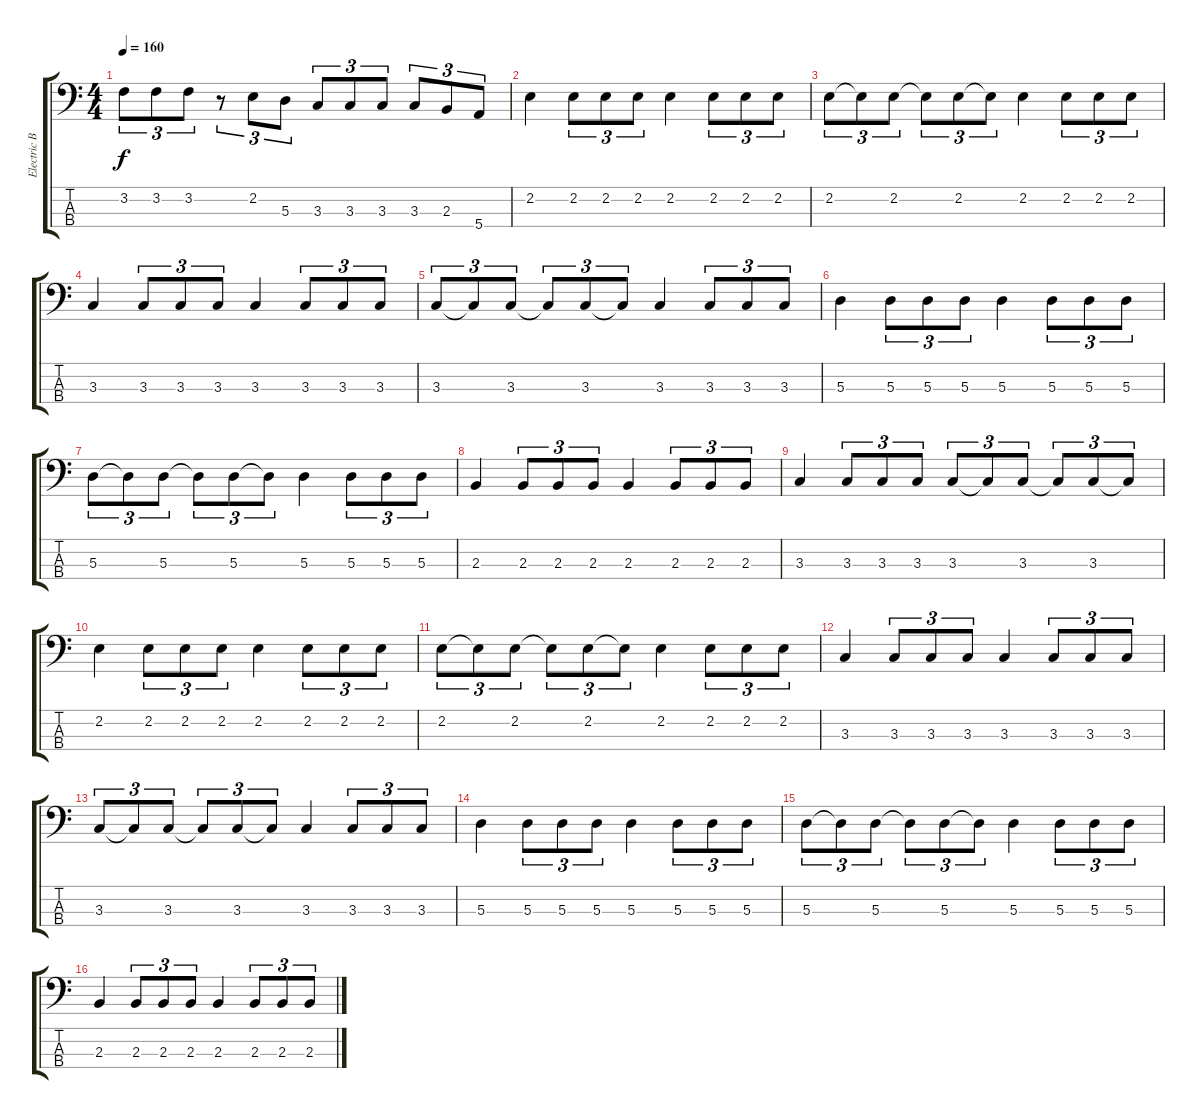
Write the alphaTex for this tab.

\track ("Electric Bass (Harris)" "Electric B") {instrument electricbassfinger}
\staff {score tabs}
\tuning (G2 D2 A1 E1) {hide}
\ts (4 4)
\tempo 160
\clef f4
\ks c
3.2.8{tu (3 2) dy f} 3.2.8{tu (3 2)} 3.2.8{tu (3 2)} r.8{tu (3 2)} 2.2.8{tu (3 2)} 5.3.8{tu (3 2)} 3.3.8{tu (3 2)} 3.3.8{tu (3 2)} 3.3.8{tu (3 2)} 3.3.8{tu (3 2)} 2.3.8{tu (3 2)} 5.4.8{tu (3 2)} |
2.2.4 2.2.8{tu (3 2)} 2.2.8{tu (3 2)} 2.2.8{tu (3 2)} 2.2.4 2.2.8{tu (3 2)} 2.2.8{tu (3 2)} 2.2.8{tu (3 2)} |
2.2.8{tu (3 2)} 2.2{t}.8{tu (3 2)} 2.2.8{tu (3 2)} 2.2{t}.8{tu (3 2)} 2.2.8{tu (3 2)} 2.2{t}.8{tu (3 2)} 2.2.4 2.2.8{tu (3 2)} 2.2.8{tu (3 2)} 2.2.8{tu (3 2)} |
3.3.4 3.3.8{tu (3 2)} 3.3.8{tu (3 2)} 3.3.8{tu (3 2)} 3.3.4 3.3.8{tu (3 2)} 3.3.8{tu (3 2)} 3.3.8{tu (3 2)} |
3.3.8{tu (3 2)} 3.3{t}.8{tu (3 2)} 3.3.8{tu (3 2)} 3.3{t}.8{tu (3 2)} 3.3.8{tu (3 2)} 3.3{t}.8{tu (3 2)} 3.3.4 3.3.8{tu (3 2)} 3.3.8{tu (3 2)} 3.3.8{tu (3 2)} |
5.3.4 5.3.8{tu (3 2)} 5.3.8{tu (3 2)} 5.3.8{tu (3 2)} 5.3.4 5.3.8{tu (3 2)} 5.3.8{tu (3 2)} 5.3.8{tu (3 2)} |
5.3.8{tu (3 2)} 5.3{t}.8{tu (3 2)} 5.3.8{tu (3 2)} 5.3{t}.8{tu (3 2)} 5.3.8{tu (3 2)} 5.3{t}.8{tu (3 2)} 5.3.4 5.3.8{tu (3 2)} 5.3.8{tu (3 2)} 5.3.8{tu (3 2)} |
2.3.4 2.3.8{tu (3 2)} 2.3.8{tu (3 2)} 2.3.8{tu (3 2)} 2.3.4 2.3.8{tu (3 2)} 2.3.8{tu (3 2)} 2.3.8{tu (3 2)} |
3.3.4 3.3.8{tu (3 2)} 3.3.8{tu (3 2)} 3.3.8{tu (3 2)} 3.3.8{tu (3 2)} 3.3{t}.8{tu (3 2)} 3.3.8{tu (3 2)} 3.3{t}.8{tu (3 2)} 3.3.8{tu (3 2)} 3.3{t}.8{tu (3 2)} |
2.2.4 2.2.8{tu (3 2)} 2.2.8{tu (3 2)} 2.2.8{tu (3 2)} 2.2.4 2.2.8{tu (3 2)} 2.2.8{tu (3 2)} 2.2.8{tu (3 2)} |
2.2.8{tu (3 2)} 2.2{t}.8{tu (3 2)} 2.2.8{tu (3 2)} 2.2{t}.8{tu (3 2)} 2.2.8{tu (3 2)} 2.2{t}.8{tu (3 2)} 2.2.4 2.2.8{tu (3 2)} 2.2.8{tu (3 2)} 2.2.8{tu (3 2)} |
3.3.4 3.3.8{tu (3 2)} 3.3.8{tu (3 2)} 3.3.8{tu (3 2)} 3.3.4 3.3.8{tu (3 2)} 3.3.8{tu (3 2)} 3.3.8{tu (3 2)} |
3.3.8{tu (3 2)} 3.3{t}.8{tu (3 2)} 3.3.8{tu (3 2)} 3.3{t}.8{tu (3 2)} 3.3.8{tu (3 2)} 3.3{t}.8{tu (3 2)} 3.3.4 3.3.8{tu (3 2)} 3.3.8{tu (3 2)} 3.3.8{tu (3 2)} |
5.3.4 5.3.8{tu (3 2)} 5.3.8{tu (3 2)} 5.3.8{tu (3 2)} 5.3.4 5.3.8{tu (3 2)} 5.3.8{tu (3 2)} 5.3.8{tu (3 2)} |
5.3.8{tu (3 2)} 5.3{t}.8{tu (3 2)} 5.3.8{tu (3 2)} 5.3{t}.8{tu (3 2)} 5.3.8{tu (3 2)} 5.3{t}.8{tu (3 2)} 5.3.4 5.3.8{tu (3 2)} 5.3.8{tu (3 2)} 5.3.8{tu (3 2)} |
2.3.4 2.3.8{tu (3 2)} 2.3.8{tu (3 2)} 2.3.8{tu (3 2)} 2.3.4 2.3.8{tu (3 2)} 2.3.8{tu (3 2)} 2.3.8{tu (3 2)}
